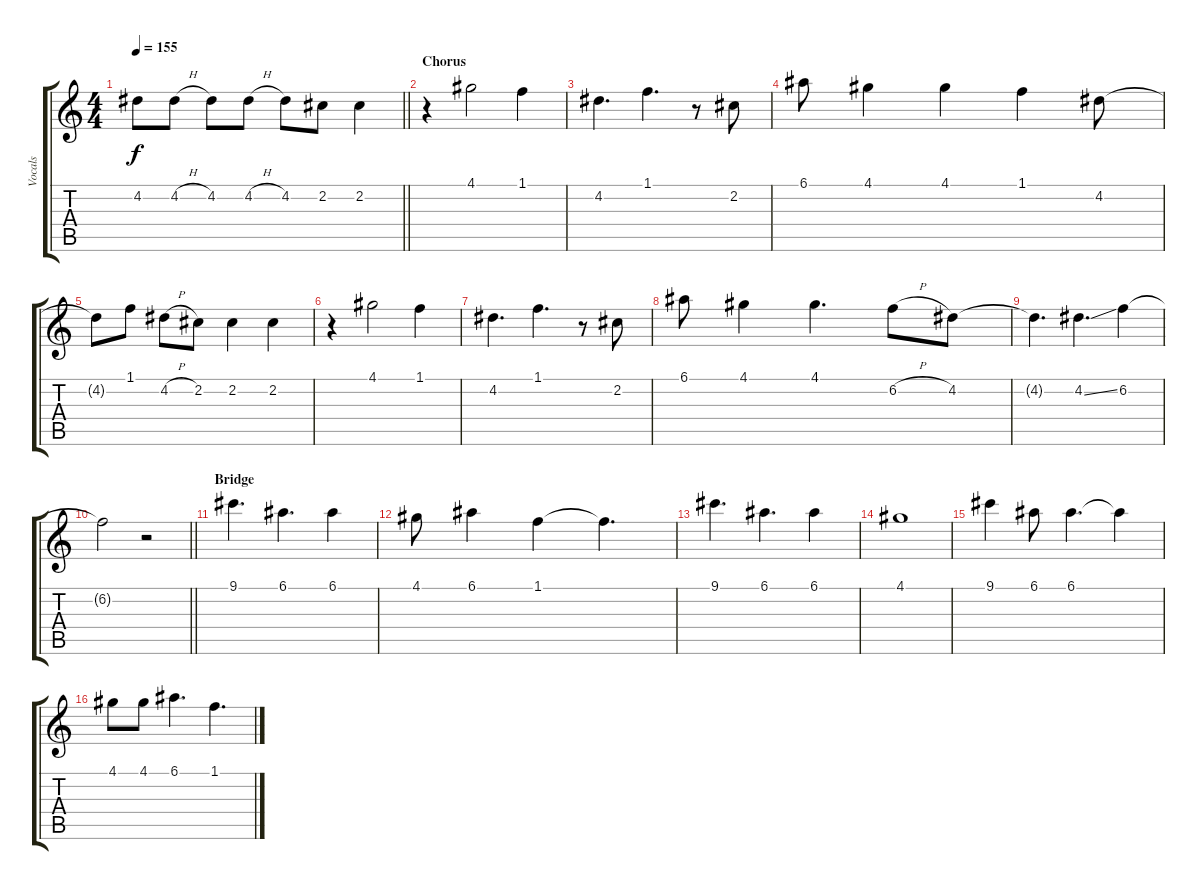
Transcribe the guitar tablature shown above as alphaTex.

\track ("Vocals" "Vocals") {instrument electricguitarjazz}
\staff {score tabs}
\tuning (E4 B3 G3 D3 A2 E2) {hide}
\ts (4 4)
\tempo 155
\clef g2
\barLineRight lightlight
\ks c
4.2{t}.8{dy f} 4.2{h}.8 4.2.8 4.2{h}.8 4.2.8 2.2.8 2.2.4 |
\section ("" "Chorus")
r.4 4.1.2 1.1.4 |
4.2.4{d} 1.1.4{d} r.8 2.2.8 |
6.1.8 4.1.4 4.1.4 1.1.4 4.2.8 |
4.2{t}.8 1.1.8 4.2{h}.8 2.2.8 2.2.4 2.2.4 |
r.4 4.1.2 1.1.4 |
4.2.4{d} 1.1.4{d} r.8 2.2.8 |
6.1.8 4.1.4 4.1.4{d} 6.2{h}.8 4.2.8 |
4.2{t}.4{d} 4.2{ss}.4{d} 6.2.4 |
\barLineRight lightlight
6.2{t}.2 r.2 |
\section ("" "Bridge")
9.1.4{d} 6.1.4{d} 6.1.4 |
4.1.8 6.1.4 1.1.4 1.1{t}.4{d} |
9.1.4{d} 6.1.4{d} 6.1.4 |
4.1.1 |
9.1.4 6.1.8 6.1.4{d} 6.1{t}.4 |
4.1.8 4.1.8 6.1.4{d} 1.1.4{d}
